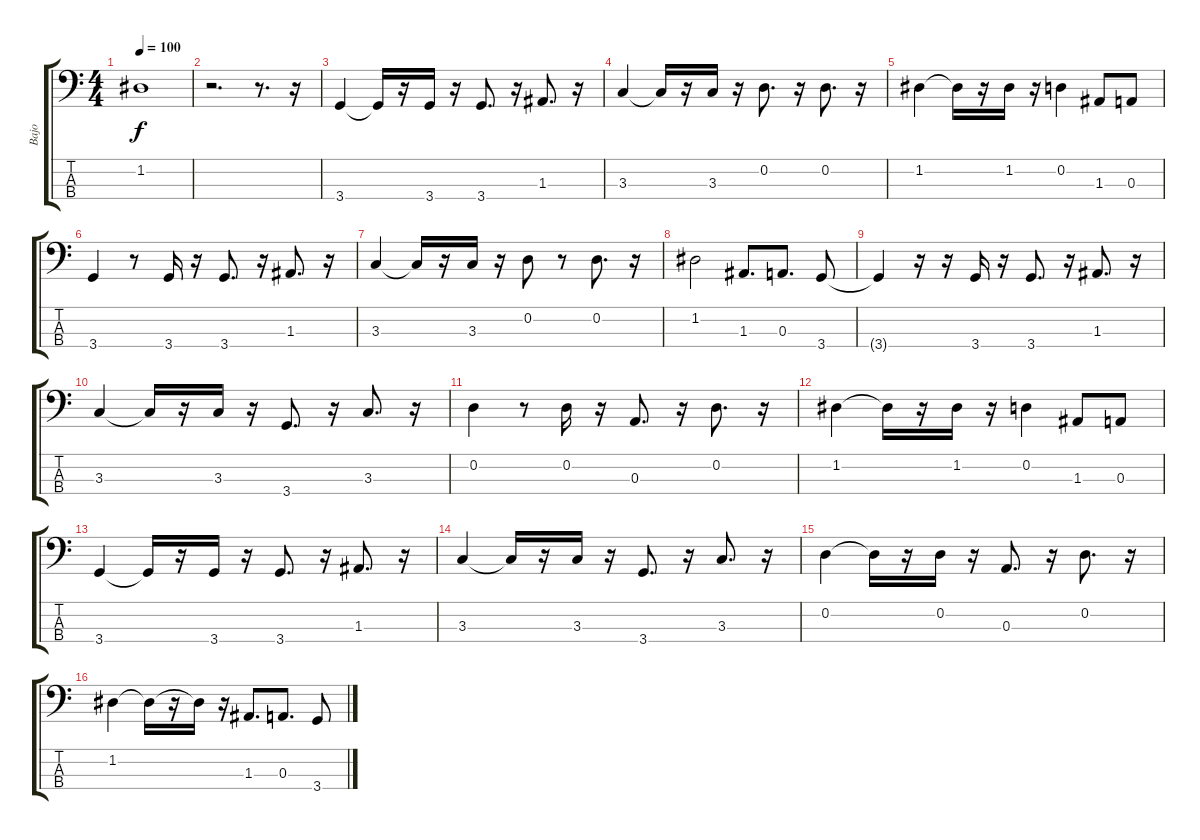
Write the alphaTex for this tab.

\track ("Bajo" "Bajo") {solo instrument fretlessbass}
\staff {score tabs}
\tuning (G2 D2 A1 E1) {hide}
\ts (4 4)
\tempo 100
\clef f4
\ks c
1.2.1{dy f} |
r.2{d} r.8{d} r.16 |
3.4.4 3.4{t}.16 r.16 3.4.16 r.16 3.4.8{d} r.16 1.3.8{d} r.16 |
3.3.4 3.3{t}.16 r.16 3.3.16 r.16 0.2.8{d} r.16 0.2.8{d} r.16 |
1.2.4 1.2{t}.16 r.16 1.2.16 r.16 0.2.4 1.3.8 0.3.8 |
3.4.4 r.8 3.4.16 r.16 3.4.8{d} r.16 1.3.8{d} r.16 |
3.3.4 3.3{t}.16 r.16 3.3.16 r.16 0.2.8 r.8 0.2.8{d} r.16 |
1.2.2 1.3.8{d} 0.3.8{d} 3.4.8 |
3.4{t}.4 r.16 r.16 3.4.16 r.16 3.4.8{d} r.16 1.3.8{d} r.16 |
3.3.4 3.3{t}.16 r.16 3.3.16 r.16 3.4.8{d} r.16 3.3.8{d} r.16 |
0.2.4 r.8 0.2.16 r.16 0.3.8{d} r.16 0.2.8{d} r.16 |
1.2.4 1.2{t}.16 r.16 1.2.16 r.16 0.2.4 1.3.8 0.3.8 |
3.4.4 3.4{t}.16 r.16 3.4.16 r.16 3.4.8{d} r.16 1.3.8{d} r.16 |
3.3.4 3.3{t}.16 r.16 3.3.16 r.16 3.4.8{d} r.16 3.3.8{d} r.16 |
0.2.4 0.2{t}.16 r.16 0.2.16 r.16 0.3.8{d} r.16 0.2.8{d} r.16 |
1.2.4 1.2{t}.16 r.16 1.2{t}.16 r.16 1.3.8{d} 0.3.8{d} 3.4.8
